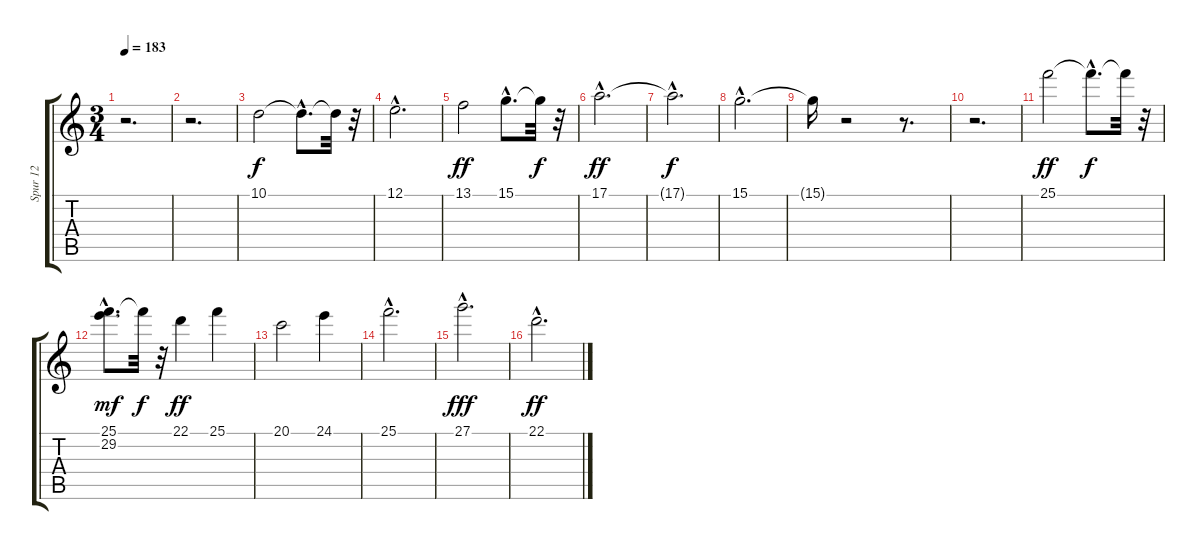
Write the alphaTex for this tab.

\track ("Spur 12" "Spur 12") {instrument ocarina}
\staff {score tabs}
\tuning (E4 B3 G3 D3 A2 E2) {hide}
\ts (3 4)
\tempo 183
\clef g2
\ks c
r.2{d dy f} |
r.2{d} |
10.1.2 10.1{hac t}.8{d} 10.1{t}.32 r.32 |
12.1{hac}.2{d} |
13.1.2{dy ff} 15.1{hac}.8{d} 15.1{t}.32{dy f} r.32 |
17.1{hac}.2{d dy ff} |
17.1{hac t}.2{d dy f} |
15.1{hac}.2{d} |
15.1{t}.16 r.2 r.8{d} |
r.2{d} |
25.1.2{dy ff} 25.1{hac t}.8{d dy f} 25.1{t}.32 r.32 |
(25.1{hac} 29.2).8{d dy mf} 25.1{t}.32{dy f} r.32 22.1.4{dy ff} 25.1.4 |
20.1.2 24.1.4 |
25.1{hac}.2{d} |
27.1{hac}.2{d dy fff} |
22.1{hac}.2{d dy ff}
